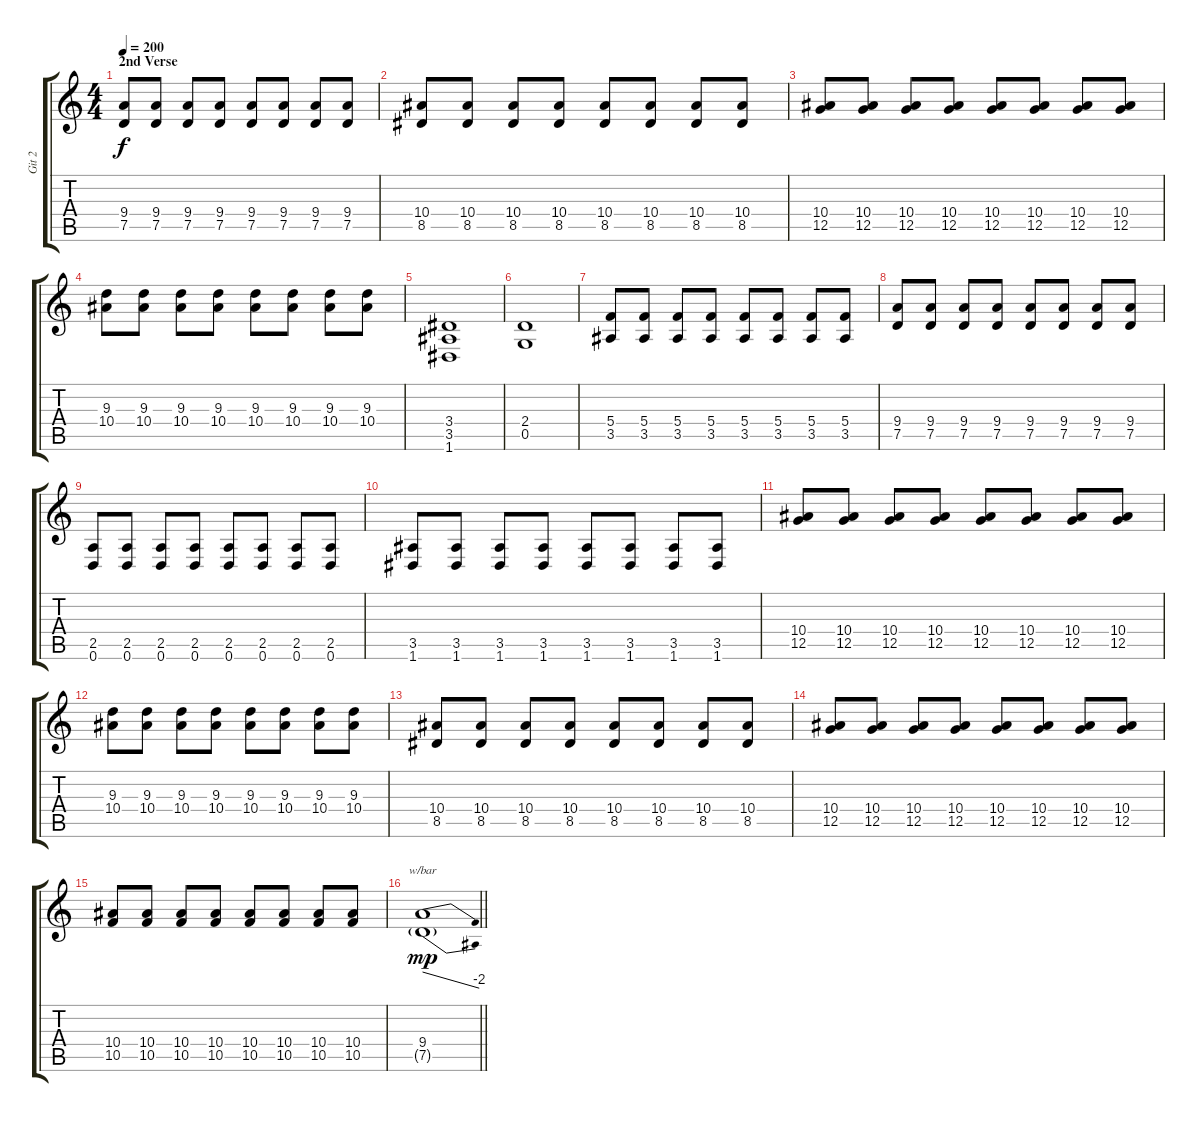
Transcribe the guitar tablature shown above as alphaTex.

\track ("Git 2" "Git 2") {instrument distortionguitar}
\staff {score tabs}
\tuning (D4 A3 F3 C3 G2 D2) {hide}
\ts (4 4)
\section ("" "2nd Verse")
\tempo 200
\clef g2
\ks c
(9.4 7.5).8{dy f} (9.4 7.5).8 (9.4 7.5).8 (9.4 7.5).8 (9.4 7.5).8 (9.4 7.5).8 (9.4 7.5).8 (9.4 7.5).8 |
(10.4 8.5).8 (10.4 8.5).8 (10.4 8.5).8 (10.4 8.5).8 (10.4 8.5).8 (10.4 8.5).8 (10.4 8.5).8 (10.4 8.5).8 |
(10.4 12.5).8 (10.4 12.5).8 (10.4 12.5).8 (10.4 12.5).8 (10.4 12.5).8 (10.4 12.5).8 (10.4 12.5).8 (10.4 12.5).8 |
(9.3 10.4).8 (9.3 10.4).8 (9.3 10.4).8 (9.3 10.4).8 (9.3 10.4).8 (9.3 10.4).8 (9.3 10.4).8 (9.3 10.4).8 |
(3.4 3.5 1.6).1 |
(2.4 0.5).1 |
(5.4 3.5).8 (5.4 3.5).8 (5.4 3.5).8 (5.4 3.5).8 (5.4 3.5).8 (5.4 3.5).8 (5.4 3.5).8 (5.4 3.5).8 |
(9.4 7.5).8 (9.4 7.5).8 (9.4 7.5).8 (9.4 7.5).8 (9.4 7.5).8 (9.4 7.5).8 (9.4 7.5).8 (9.4 7.5).8 |
(2.5 0.6).8 (2.5 0.6).8 (2.5 0.6).8 (2.5 0.6).8 (2.5 0.6).8 (2.5 0.6).8 (2.5 0.6).8 (2.5 0.6).8 |
(3.5 1.6).8 (3.5 1.6).8 (3.5 1.6).8 (3.5 1.6).8 (3.5 1.6).8 (3.5 1.6).8 (3.5 1.6).8 (3.5 1.6).8 |
(10.4 12.5).8 (10.4 12.5).8 (10.4 12.5).8 (10.4 12.5).8 (10.4 12.5).8 (10.4 12.5).8 (10.4 12.5).8 (10.4 12.5).8 |
(9.3 10.4).8 (9.3 10.4).8 (9.3 10.4).8 (9.3 10.4).8 (9.3 10.4).8 (9.3 10.4).8 (9.3 10.4).8 (9.3 10.4).8 |
(10.4 8.5).8 (10.4 8.5).8 (10.4 8.5).8 (10.4 8.5).8 (10.4 8.5).8 (10.4 8.5).8 (10.4 8.5).8 (10.4 8.5).8 |
(10.4 12.5).8 (10.4 12.5).8 (10.4 12.5).8 (10.4 12.5).8 (10.4 12.5).8 (10.4 12.5).8 (10.4 12.5).8 (10.4 12.5).8 |
(10.4 10.5).8 (10.4 10.5).8 (10.4 10.5).8 (10.4 10.5).8 (10.4 10.5).8 (10.4 10.5).8 (10.4 10.5).8 (10.4 10.5).8 |
\barLineRight lightlight
(9.4 7.5{g}).1{tbe (dive default 0 0 60 -8) dy mp}
